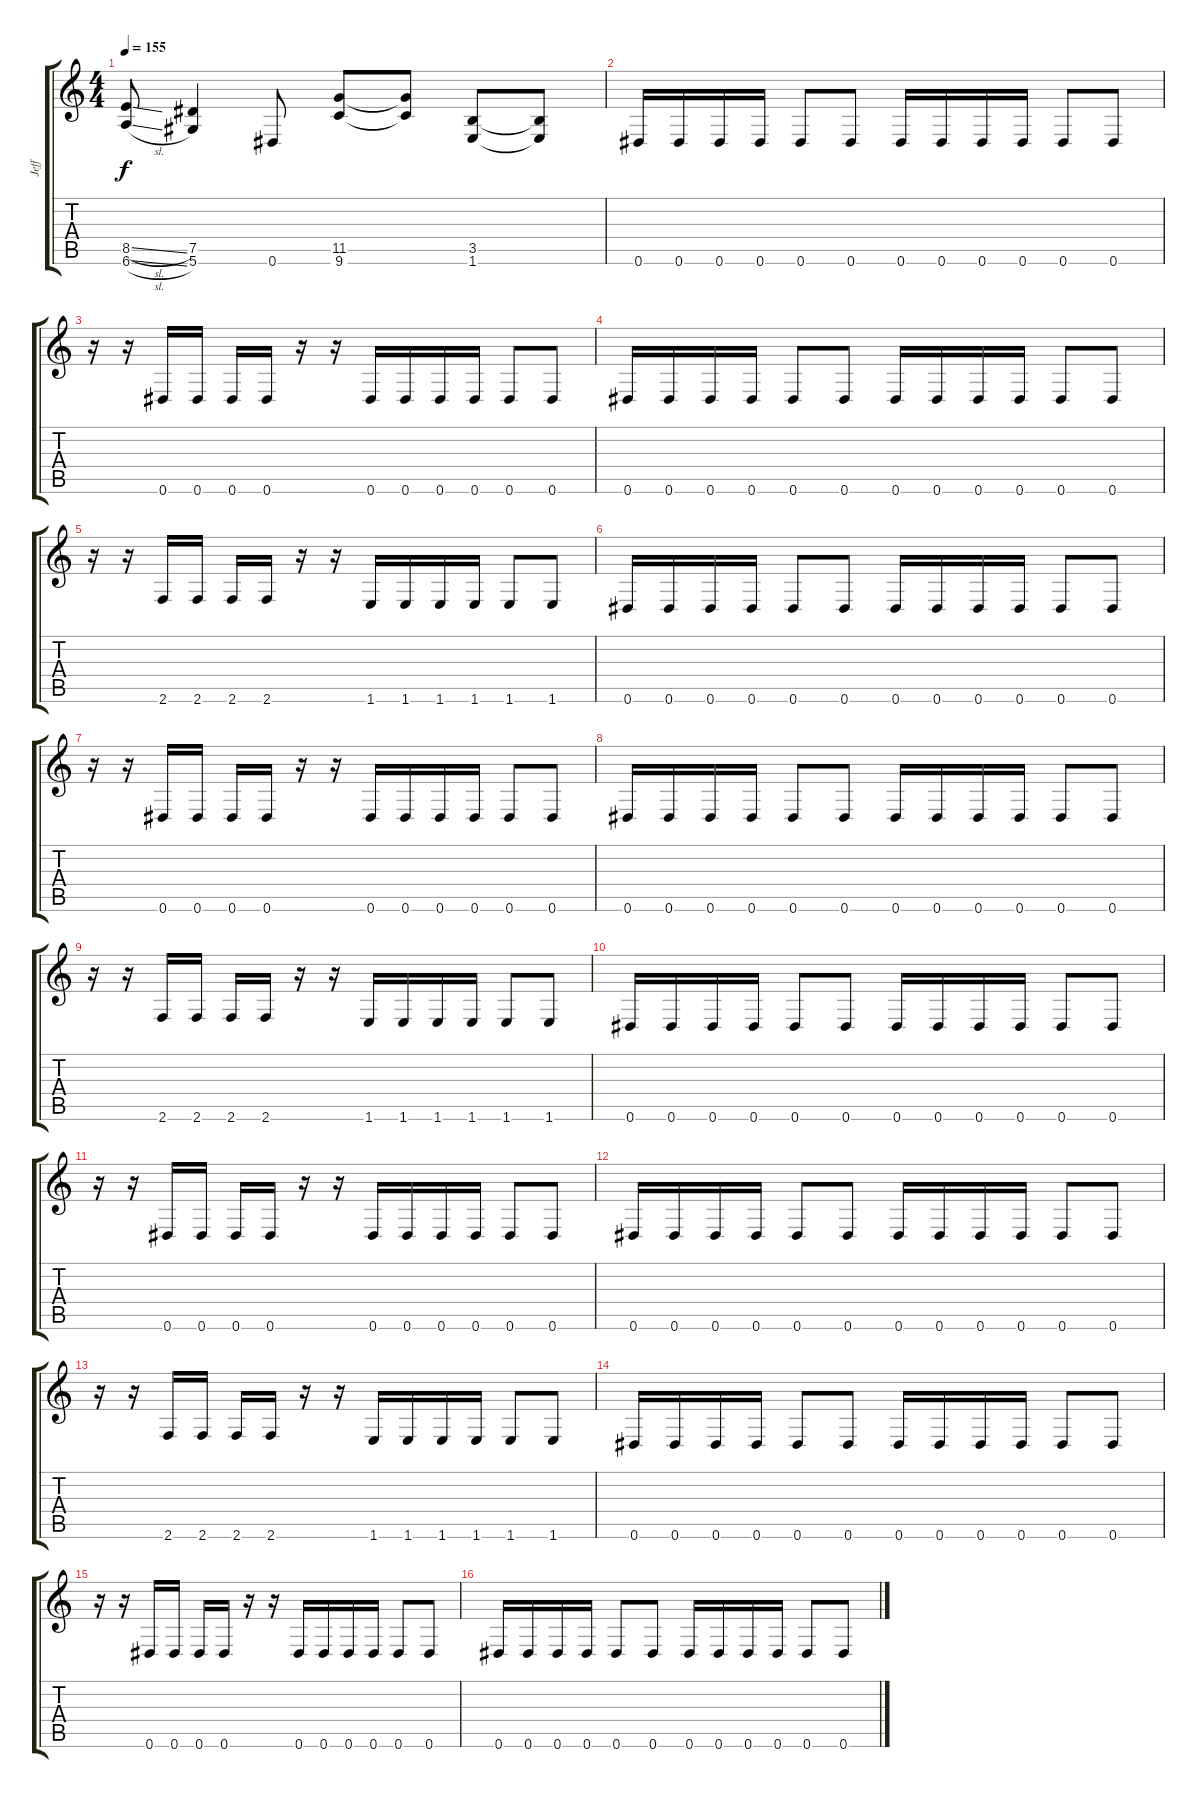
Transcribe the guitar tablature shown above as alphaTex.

\track ("Jeff" "Jeff") {instrument distortionguitar}
\staff {score tabs}
\tuning (Eb4 Bb3 Gb3 Db3 Ab2 Eb2) {hide}
\ts (4 4)
\tempo 155
\clef g2
\ks c
(8.5{sl} 6.6{sl}).8{dy f} (7.5 5.6).4 0.6.8 (11.5 9.6).8 (11.5{t} 9.6{t}).8 (3.5 1.6).8 (3.5{t} 1.6{t}).8 |
0.6.16 0.6.16 0.6.16 0.6.16 0.6.8 0.6.8 0.6.16 0.6.16 0.6.16 0.6.16 0.6.8 0.6.8 |
r.16 r.16 0.6.16 0.6.16 0.6.16 0.6.16 r.16 r.16 0.6.16 0.6.16 0.6.16 0.6.16 0.6.8 0.6.8 |
0.6.16 0.6.16 0.6.16 0.6.16 0.6.8 0.6.8 0.6.16 0.6.16 0.6.16 0.6.16 0.6.8 0.6.8 |
r.16 r.16 2.6.16 2.6.16 2.6.16 2.6.16 r.16 r.16 1.6.16 1.6.16 1.6.16 1.6.16 1.6.8 1.6.8 |
0.6.16 0.6.16 0.6.16 0.6.16 0.6.8 0.6.8 0.6.16 0.6.16 0.6.16 0.6.16 0.6.8 0.6.8 |
r.16 r.16 0.6.16 0.6.16 0.6.16 0.6.16 r.16 r.16 0.6.16 0.6.16 0.6.16 0.6.16 0.6.8 0.6.8 |
0.6.16 0.6.16 0.6.16 0.6.16 0.6.8 0.6.8 0.6.16 0.6.16 0.6.16 0.6.16 0.6.8 0.6.8 |
r.16 r.16 2.6.16 2.6.16 2.6.16 2.6.16 r.16 r.16 1.6.16 1.6.16 1.6.16 1.6.16 1.6.8 1.6.8 |
0.6.16 0.6.16 0.6.16 0.6.16 0.6.8 0.6.8 0.6.16 0.6.16 0.6.16 0.6.16 0.6.8 0.6.8 |
r.16 r.16 0.6.16 0.6.16 0.6.16 0.6.16 r.16 r.16 0.6.16 0.6.16 0.6.16 0.6.16 0.6.8 0.6.8 |
0.6.16 0.6.16 0.6.16 0.6.16 0.6.8 0.6.8 0.6.16 0.6.16 0.6.16 0.6.16 0.6.8 0.6.8 |
r.16 r.16 2.6.16 2.6.16 2.6.16 2.6.16 r.16 r.16 1.6.16 1.6.16 1.6.16 1.6.16 1.6.8 1.6.8 |
0.6.16 0.6.16 0.6.16 0.6.16 0.6.8 0.6.8 0.6.16 0.6.16 0.6.16 0.6.16 0.6.8 0.6.8 |
r.16 r.16 0.6.16 0.6.16 0.6.16 0.6.16 r.16 r.16 0.6.16 0.6.16 0.6.16 0.6.16 0.6.8 0.6.8 |
0.6.16 0.6.16 0.6.16 0.6.16 0.6.8 0.6.8 0.6.16 0.6.16 0.6.16 0.6.16 0.6.8 0.6.8
